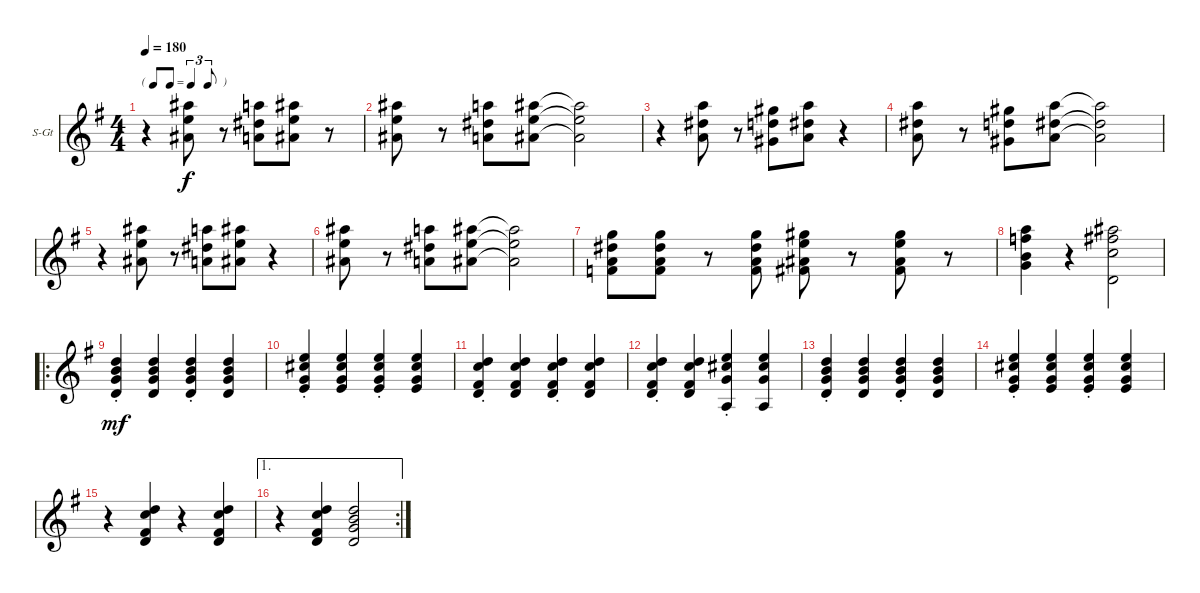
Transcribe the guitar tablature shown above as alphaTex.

\defaultSystemsLayout 4
\bracketExtendMode nobrackets
\firstSystemTrackNameOrientation horizontal
\otherSystemsTrackNameOrientation horizontal
\track ("Steel Guitar" "S-Gt") {instrument acousticguitarsteel}
\staff {score}
\tuning (E4 B3 G3 D3 A2 E2)
\ts (4 4)
\tf triplet8th
\ac
\tempo 180
\clef g2
\ks g
r.4{dy f instrument acousticguitarsteel} (8.4 9.3 11.2).8 r.8 (7.4 8.3 10.2).8 (8.4 9.3 11.2).8 r.8 |
(8.4 9.3 11.2).8 r.8 (7.4 8.3 10.2).8 (8.4 9.3 11.2).8 (11.2{t} 9.3{t} 8.4{t}).2 |
r.4 (10.2 8.3 7.4).8 r.8 (9.2 7.3 6.4).8 (10.2 8.3 7.4).8 r.4 |
(10.2 8.3 7.4).8 r.8 (9.2 7.3 6.4).8 (10.2 7.4 8.3).8 (10.2{t} 8.3{t} 7.4{t}).2 |
r.4 (8.4 9.3 11.2).8 r.8 (7.4 8.3 10.2).8 (8.4 9.3 11.2).8 r.4 |
(8.4 9.3 11.2).8 r.8 (7.4 8.3 10.2).8 (8.4 9.3 11.2).8 (11.2{t} 9.3{t} 8.4{t}).2 |
(8.5 7.4 8.3 8.2).8 (8.2 8.3 7.4 8.5).8 r.8 (8.5 7.4 8.3 8.2).8 (9.5 8.4 9.3 9.2).8 r.8 (9.5 8.4 9.3 9.2).8 r.8 |
(10.5 9.4 10.3 10.2).4 r.4 (10.4 11.3 11.2 10.6).2{bd 237} |
\ro
\scale
0.258197 (3.2{st} 4.3{st} 5.4{st} 5.5{st}).4{dy mf} (5.5 5.4 4.3 3.2).4 (3.2{st} 4.3{st} 5.4{st} 5.5{st}).4 (5.5 5.4 4.3 3.2).4 |
\scale
0.258197 (5.2{st} 6.3{st} 5.4{st} 7.5{st}).4 (7.5 5.4 5.2 6.3).4 (6.3{st} 5.2{st} 5.4{st} 7.5{st}).4 (7.5 5.2 5.4 6.3).4 |
\scale
0.333333 (4.4{st} 5.3{st} 3.2{st} 5.5{st}).4 (4.4 5.3 3.2 5.5).4 (5.5{st} 4.4{st} 5.3{st} 3.2{st}).4 (5.5 4.4 5.3 3.2).4 |
\scale
0.333333 (5.5{st} 4.4{st} 5.3{st} 3.2{st}).4 (5.5 4.4 5.3 3.2).4 (5.6{st} 5.4{st} 6.3{st} 5.2{st}).4 (5.2 6.3 5.4 5.6).4 |
\scale
0.333333 (3.2{st} 4.3{st} 5.4{st} 5.5{st}).4 (5.5 5.4 4.3 3.2).4 (3.2{st} 4.3{st} 5.4{st} 5.5{st}).4 (5.5 5.4 4.3 3.2).4 |
(5.2{st} 6.3{st} 5.4{st} 7.5{st}).4 (7.5 5.4 5.2 6.3).4 (6.3{st} 5.2{st} 5.4{st} 7.5{st}).4 (7.5 5.2 5.4 6.3).4 |
r.4 (4.4 5.3 3.2 5.5).4 r.4 (5.5 4.4 5.3 3.2).4 |
\ae 1
\rc 2
r.4 (5.5 4.4 5.3 3.2).4 (3.2 4.3 5.4 5.5).2
